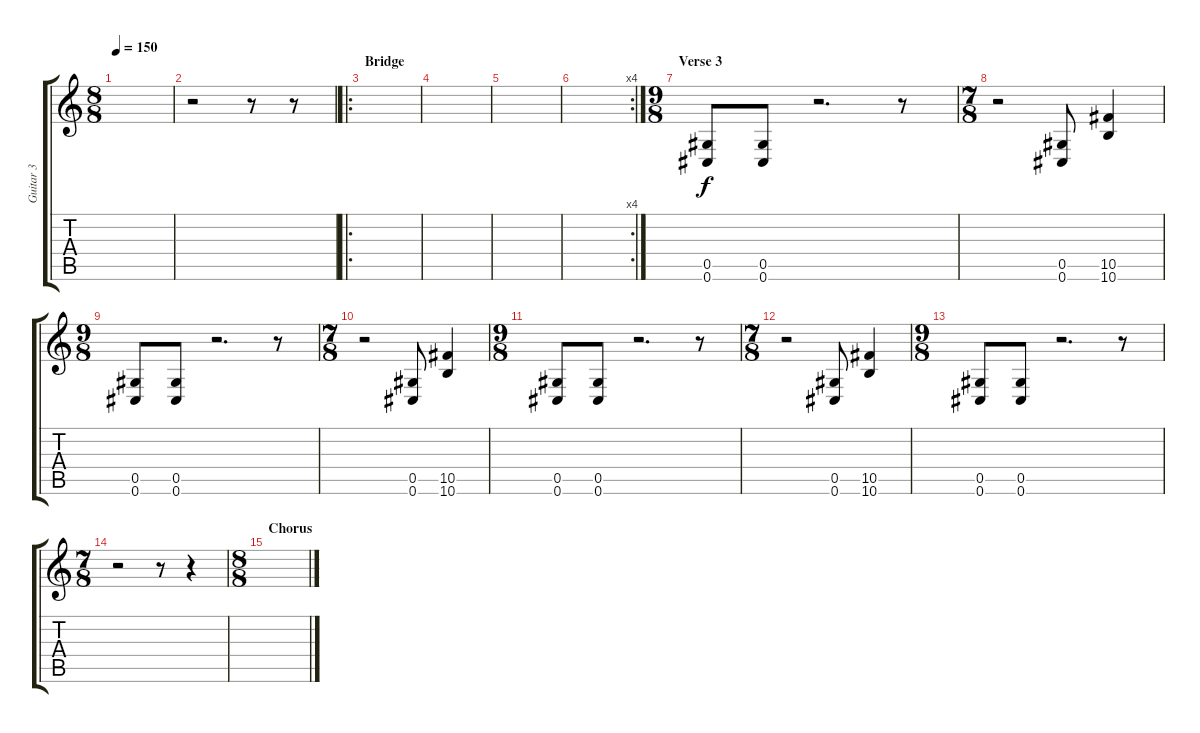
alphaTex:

\track ("Guitar 3" "Guitar 3") {instrument distortionguitar}
\staff {score tabs}
\tuning (Eb4 Bb3 Gb3 Db3 Ab2 Db2) {hide}
\ts (8 8)
\tempo 150
\clef g2
\ks c
|
r.2 r.8 r.8 |
\ro
\section ("" "Bridge")
|
|
|
\rc 4
|
\ts (9 8)
\section ("" "Verse 3")
(0.5 0.6).8 (0.5 0.6).8 r.2{d} r.8 |
\ts (7 8)
r.2 (0.5 0.6).8 (10.5 10.6).4 |
\ts (9 8)
(0.5 0.6).8 (0.5 0.6).8 r.2{d} r.8 |
\ts (7 8)
r.2 (0.5 0.6).8 (10.5 10.6).4 |
\ts (9 8)
(0.5 0.6).8 (0.5 0.6).8 r.2{d} r.8 |
\ts (7 8)
r.2 (0.5 0.6).8 (10.5 10.6).4 |
\ts (9 8)
(0.5 0.6).8 (0.5 0.6).8 r.2{d} r.8 |
\ts (7 8)
r.2 r.8 r.4 |
\ts (8 8)
\section ("" "Chorus")
